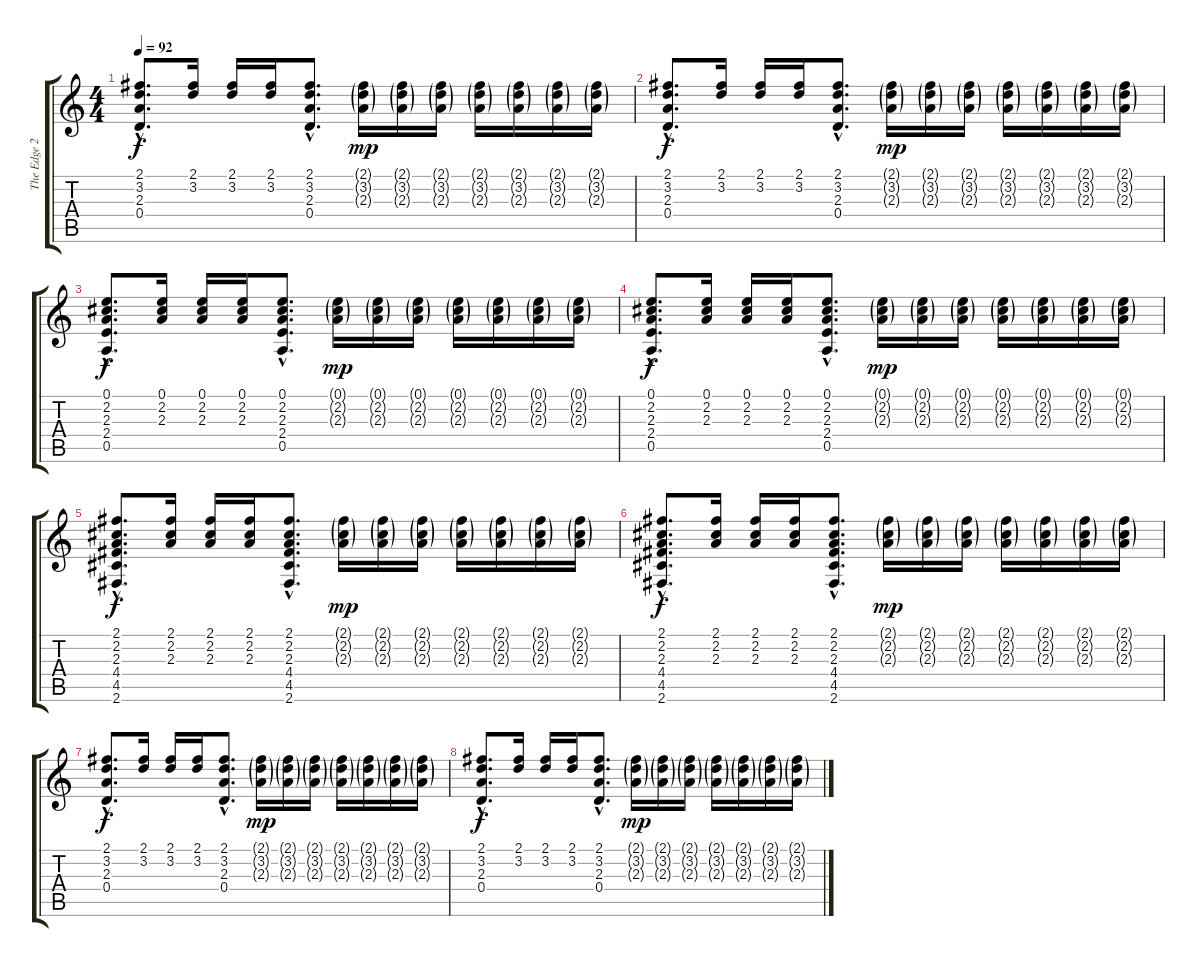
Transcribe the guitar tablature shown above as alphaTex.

\track ("The Edge 2nd" "The Edge 2") {instrument electricguitarclean}
\staff {score tabs}
\tuning (E4 B3 G3 D3 A2 E2) {hide}
\ts (4 4)
\tempo 92
\clef g2
\ks c
(2.1{hac} 3.2{hac} 2.3{hac} 0.4{hac}).8{d dy f} (2.1 3.2).16 (2.1 3.2).16 (2.1 3.2).16 (2.1{hac} 3.2{hac} 2.3{hac} 0.4{hac}).8{d} (2.1{g} 3.2{g} 2.3{g}).16{dy mp} (2.1{g} 3.2{g} 2.3{g}).16 (2.1{g} 3.2{g} 2.3{g}).16 (2.1{g} 3.2{g} 2.3{g}).16 (2.1{g} 3.2{g} 2.3{g}).16 (2.1{g} 3.2{g} 2.3{g}).16 (2.1{g} 3.2{g} 2.3{g}).16 |
(2.1{hac} 3.2{hac} 2.3{hac} 0.4{hac}).8{d dy f} (2.1 3.2).16 (2.1 3.2).16 (2.1 3.2).16 (2.1{hac} 3.2{hac} 2.3{hac} 0.4{hac}).8{d} (2.1{g} 3.2{g} 2.3{g}).16{dy mp} (2.1{g} 3.2{g} 2.3{g}).16 (2.1{g} 3.2{g} 2.3{g}).16 (2.1{g} 3.2{g} 2.3{g}).16 (2.1{g} 3.2{g} 2.3{g}).16 (2.1{g} 3.2{g} 2.3{g}).16 (2.1{g} 3.2{g} 2.3{g}).16 |
(0.1{hac} 2.2{hac} 2.3{hac} 2.4{hac} 0.5{hac}).8{d dy f} (0.1 2.2 2.3).16 (0.1 2.2 2.3).16 (0.1 2.2 2.3).16 (0.1{hac} 2.2{hac} 2.3{hac} 2.4{hac} 0.5{hac}).8{d} (0.1{g} 2.2{g} 2.3{g}).16{dy mp} (0.1{g} 2.2{g} 2.3{g}).16 (0.1{g} 2.2{g} 2.3{g}).16 (0.1{g} 2.2{g} 2.3{g}).16 (0.1{g} 2.2{g} 2.3{g}).16 (0.1{g} 2.2{g} 2.3{g}).16 (0.1{g} 2.2{g} 2.3{g}).16 |
(0.1{hac} 2.2{hac} 2.3{hac} 2.4{hac} 0.5{hac}).8{d dy f} (0.1 2.2 2.3).16 (0.1 2.2 2.3).16 (0.1 2.2 2.3).16 (0.1{hac} 2.2{hac} 2.3{hac} 2.4{hac} 0.5{hac}).8{d} (0.1{g} 2.2{g} 2.3{g}).16{dy mp} (0.1{g} 2.2{g} 2.3{g}).16 (0.1{g} 2.2{g} 2.3{g}).16 (0.1{g} 2.2{g} 2.3{g}).16 (0.1{g} 2.2{g} 2.3{g}).16 (0.1{g} 2.2{g} 2.3{g}).16 (0.1{g} 2.2{g} 2.3{g}).16 |
(2.1{hac} 2.2{hac} 2.3{hac} 4.4{hac} 4.5{hac} 2.6{hac}).8{d dy f} (2.1 2.2 2.3).16 (2.1 2.2 2.3).16 (2.1 2.2 2.3).16 (2.1{hac} 2.2{hac} 2.3{hac} 4.4{hac} 4.5{hac} 2.6{hac}).8{d} (2.1{g} 2.2{g} 2.3{g}).16{dy mp} (2.1{g} 2.2{g} 2.3{g}).16 (2.1{g} 2.2{g} 2.3{g}).16 (2.1{g} 2.2{g} 2.3{g}).16 (2.1{g} 2.2{g} 2.3{g}).16 (2.1{g} 2.2{g} 2.3{g}).16 (2.1{g} 2.2{g} 2.3{g}).16 |
(2.1{hac} 2.2{hac} 2.3{hac} 4.4{hac} 4.5{hac} 2.6{hac}).8{d dy f} (2.1 2.2 2.3).16 (2.1 2.2 2.3).16 (2.1 2.2 2.3).16 (2.1{hac} 2.2{hac} 2.3{hac} 4.4{hac} 4.5{hac} 2.6{hac}).8{d} (2.1{g} 2.2{g} 2.3{g}).16{dy mp} (2.1{g} 2.2{g} 2.3{g}).16 (2.1{g} 2.2{g} 2.3{g}).16 (2.1{g} 2.2{g} 2.3{g}).16 (2.1{g} 2.2{g} 2.3{g}).16 (2.1{g} 2.2{g} 2.3{g}).16 (2.1{g} 2.2{g} 2.3{g}).16 |
(2.1{hac} 3.2{hac} 2.3{hac} 0.4{hac}).8{d dy f} (2.1 3.2).16 (2.1 3.2).16 (2.1 3.2).16 (2.1{hac} 3.2{hac} 2.3{hac} 0.4{hac}).8{d} (2.1{g} 3.2{g} 2.3{g}).16{dy mp} (2.1{g} 3.2{g} 2.3{g}).16 (2.1{g} 3.2{g} 2.3{g}).16 (2.1{g} 3.2{g} 2.3{g}).16 (2.1{g} 3.2{g} 2.3{g}).16 (2.1{g} 3.2{g} 2.3{g}).16 (2.1{g} 3.2{g} 2.3{g}).16 |
(2.1{hac} 3.2{hac} 2.3{hac} 0.4{hac}).8{d dy f} (2.1 3.2).16 (2.1 3.2).16 (2.1 3.2).16 (2.1{hac} 3.2{hac} 2.3{hac} 0.4{hac}).8{d} (2.1{g} 3.2{g} 2.3{g}).16{dy mp} (2.1{g} 3.2{g} 2.3{g}).16 (2.1{g} 3.2{g} 2.3{g}).16 (2.1{g} 3.2{g} 2.3{g}).16 (2.1{g} 3.2{g} 2.3{g}).16 (2.1{g} 3.2{g} 2.3{g}).16 (2.1{g} 3.2{g} 2.3{g}).16
